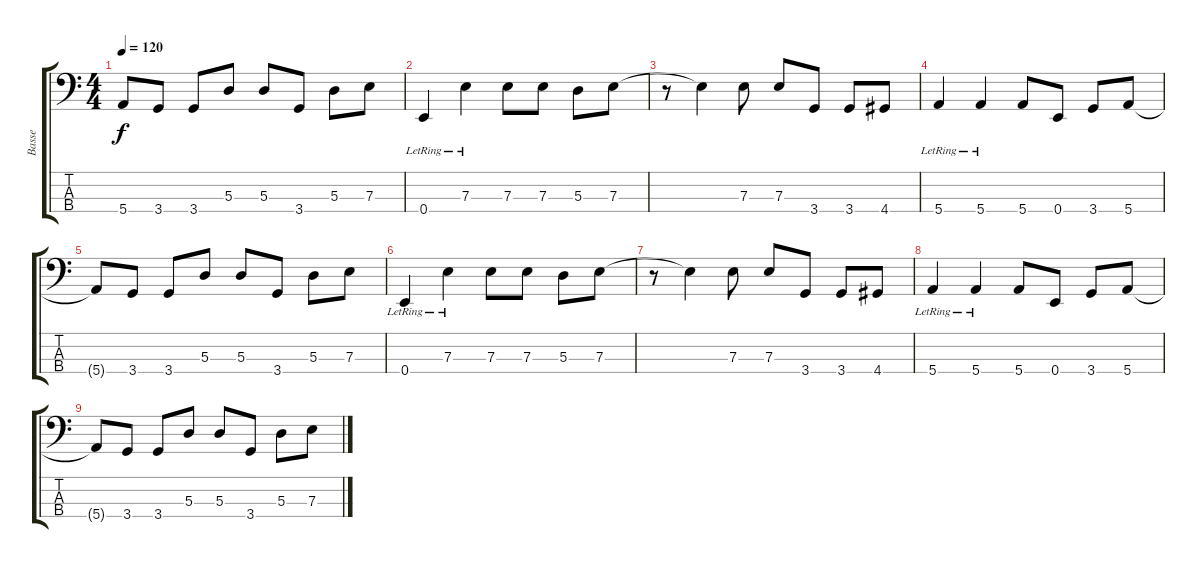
\track ("Basse" "Basse") {instrument electricbassfinger}
\staff {score tabs}
\tuning (G2 D2 A1 E1) {hide}
\ts (4 4)
\tempo 120
\clef f4
\ks c
5.4{t}.8{dy f} 3.4.8 3.4.8 5.3.8 5.3.8 3.4.8 5.3.8 7.3.8 |
0.4{lr}.4 7.3{lr}.4 7.3.8 7.3.8 5.3.8 7.3.8 |
r.8 7.3{t}.4 7.3.8 7.3.8 3.4.8 3.4.8 4.4.8 |
5.4{lr}.4 5.4{lr}.4 5.4.8 0.4.8 3.4.8 5.4.8 |
5.4{t}.8 3.4.8 3.4.8 5.3.8 5.3.8 3.4.8 5.3.8 7.3.8 |
0.4{lr}.4 7.3{lr}.4 7.3.8 7.3.8 5.3.8 7.3.8 |
r.8 7.3{t}.4 7.3.8 7.3.8 3.4.8 3.4.8 4.4.8 |
5.4{lr}.4 5.4{lr}.4 5.4.8 0.4.8 3.4.8 5.4.8 |
5.4{t}.8 3.4.8 3.4.8 5.3.8 5.3.8 3.4.8 5.3.8 7.3.8
